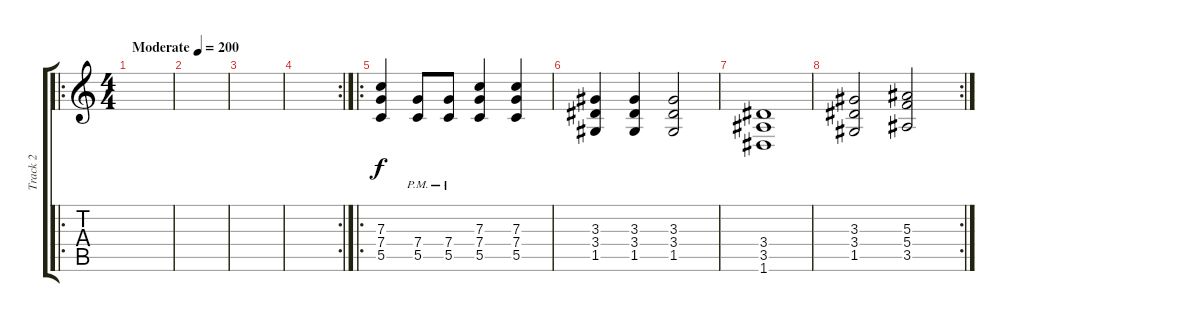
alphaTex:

\track ("Track 2" "Track 2") {instrument distortionguitar}
\staff {score tabs}
\tuning (D4 A3 F3 C3 G2 D2) {hide}
\ro
\ts (4 4)
\tempo (200 "Moderate")
\clef g2
\ks c
|
|
|
\rc 2
|
\ro
(7.3 7.4 5.5).4 (7.4{pm} 5.5{pm}).8 (7.4{pm} 5.5{pm}).8 (7.3 7.4 5.5).4 (7.3 7.4 5.5).4 |
(3.3 3.4 1.5).4 (3.3 3.4 1.5).4 (3.3 3.4 1.5).2 |
(3.4 3.5 1.6).1 |
\rc 2
(3.3 3.4 1.5).2 (5.3 5.4 3.5).2
